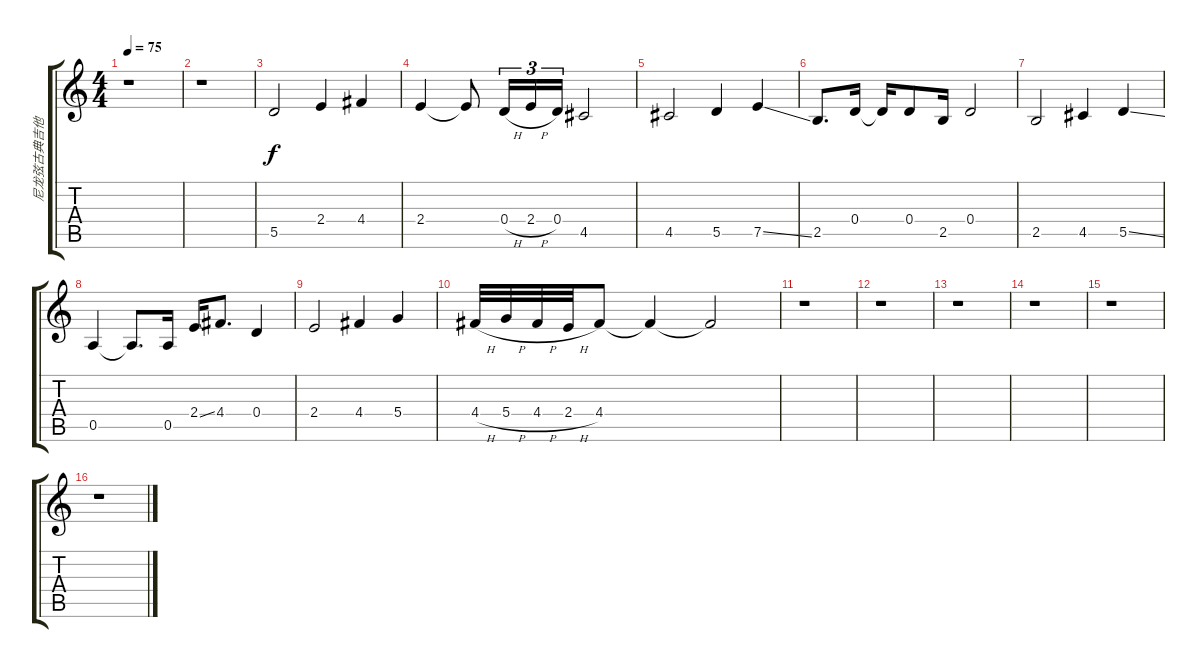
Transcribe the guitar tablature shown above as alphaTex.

\track ("尼龙弦古典吉他" "尼龙弦古典吉他") {instrument acousticguitarnylon}
\staff {score tabs}
\tuning (E4 B3 G3 D3 A2 E2) {hide}
\ts (4 4)
\tempo 75
\clef g2
\ks c
r.1{dy f} |
r.1 |
5.5.2 2.4.4 4.4.4 |
2.4.4 2.4{t}.8 0.4{h}.16{tu (3 2)} 2.4{h}.16{tu (3 2)} 0.4.16{tu (3 2)} 4.5.2 |
4.5.2 5.5.4 7.5{ss}.4 |
2.5.8{d} 0.4.16 0.4{t}.16 0.4.8 2.5.16 0.4.2 |
2.5.2 4.5.4 5.5{ss}.4 |
0.5.4 0.5{t}.8{d} 0.5.16 2.4{ss}.16 4.4.8{d} 0.4.4 |
2.4.2 4.4.4 5.4.4 |
4.4{h}.32 5.4{h}.32 4.4{h}.32 2.4{h}.32 4.4.8 4.4{t}.4 4.4{t}.2 |
r.1 |
r.1 |
r.1 |
r.1 |
r.1 |
r.1
